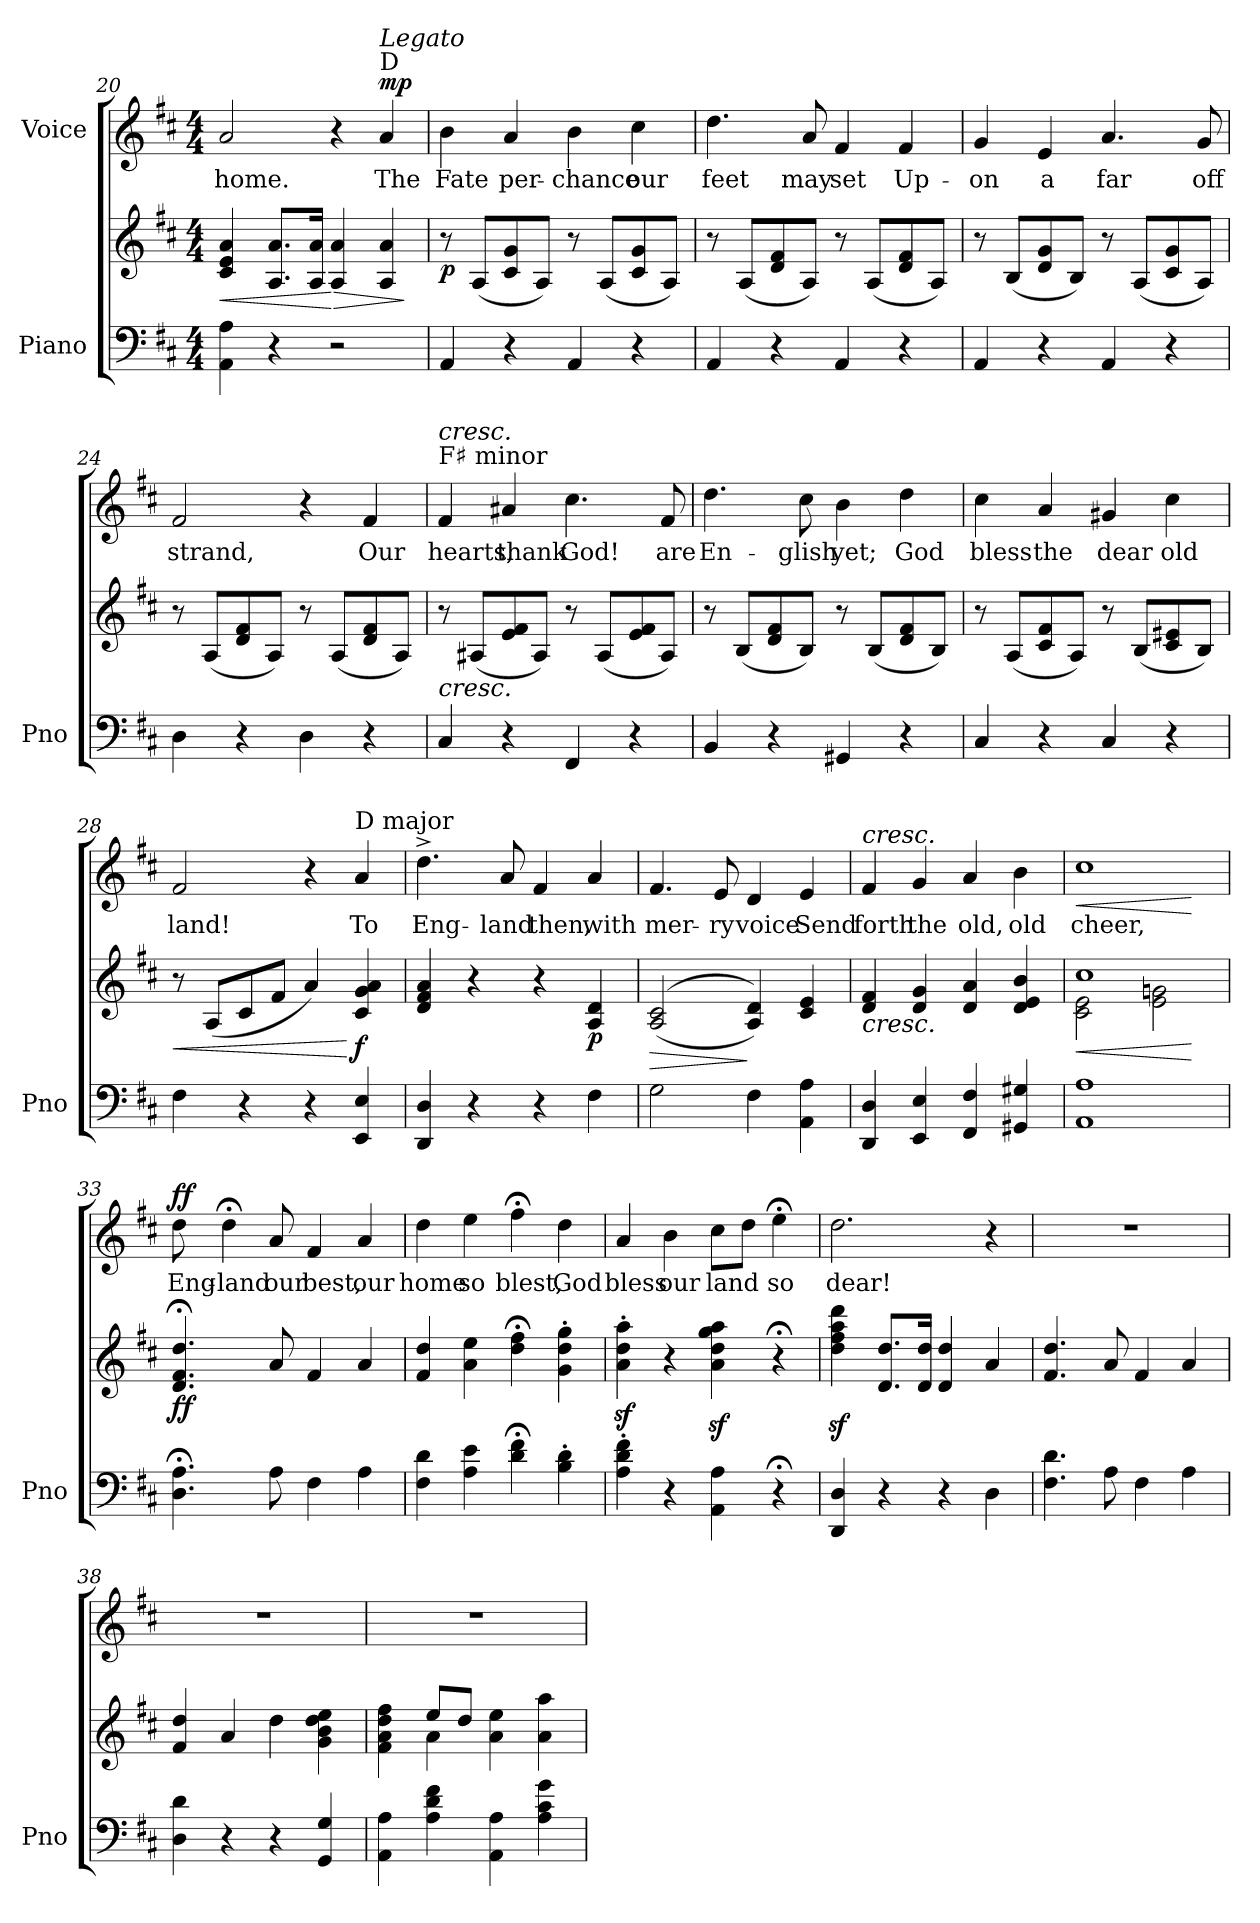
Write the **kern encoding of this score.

**kern	**kern	**dynam	**kern	**text	**dynam
*part2	*part2	*part2	*part1	*part1	*part1
*staff3	*staff2	*staff2/3	*staff1	*staff1	*staff1
*I"Piano	*	*	*I"Voice	*	*
*I'Pno	*	*	*	*	*
*clefF4	*clefG2	*	*clefG2	*	*
*k[f#c#]	*k[f#c#]	*	*k[f#c#]	*	*
*M4/4	*M4/4	*	*M4/4	*	*
=20	=20	=20	=20	=20	=20
!	!	!LO:HP:b	!	!LO:LY:b	!
4AA\ 4A\	4c#/ 4e/ 4a/	<	2a/	home.	.
4r	8.A/ 8.a/L	.	.	.	.
.	16A/ 16a/Jk	.	.	.	.
!	!	!LO:HP:n=1:b	!	!	!
2r	4A/ 4a/	[ >	4r	.	.
!	!	!	!LO:TX:a:t=D	!	!
!	!	!	!LO:TX:a:i:t=Legato	!	!
!	!	!	!	!LO:LY:b	!LO:DY:a
.	4A/ 4a/	.	4a/	The	mp
.	.	]	.	.	.
!!LO:LB:g=z
=21	=21	=21	=21	=21	=21
!	!	!LO:DY:b	!	!LO:LY:b	!
4AA/	8r	p	4b\	Fate	.
.	(<8A/L	.	.	.	.
!	!	!	!	!LO:LY:b	!
4r	8c#/ 8g/	.	4a/	per-	.
.	8A/J)	.	.	.	.
!	!	!	!	!LO:LY:b	!
4AA/	8r	.	4b\	-chance	.
.	(<8A/L	.	.	.	.
!	!	!	!	!LO:LY:b	!
4r	8c#/ 8g/	.	4cc#\	our	.
.	8A/J)	.	.	.	.
=22	=22	=22	=22	=22	=22
!	!	!	!	!LO:LY:b	!
4AA/	8r	.	4.dd\	feet	.
.	(<8A/L	.	.	.	.
4r	8d/ 8f#/	.	.	.	.
!	!	!	!	!LO:LY:b	!
.	8A/J)	.	8a/	may	.
!	!	!	!	!LO:LY:b	!
4AA/	8r	.	4f#/	set	.
.	(<8A/L	.	.	.	.
!	!	!	!	!LO:LY:b	!
4r	8d/ 8f#/	.	4f#/	Up-	.
.	8A/J)	.	.	.	.
=23	=23	=23	=23	=23	=23
!	!	!	!	!LO:LY:b	!
4AA/	8r	.	4g/	-on	.
.	(<8B/L	.	.	.	.
!	!	!	!	!LO:LY:b	!
4r	8d/ 8g/	.	4e/	a	.
.	8B/J)	.	.	.	.
!	!	!	!	!LO:LY:b	!
4AA/	8r	.	4.a/	far	.
.	(<8A/L	.	.	.	.
4r	8c#/ 8g/	.	.	.	.
!	!	!	!	!LO:LY:b	!
.	8A/J)	.	8g/	off	.
=24	=24	=24	=24	=24	=24
!	!	!	!	!LO:LY:b	!
4D\	8r	.	2f#/	strand,	.
.	(<8A/L	.	.	.	.
4r	8d/ 8f#/	.	.	.	.
.	8A/J)	.	.	.	.
4D\	8r	.	4r	.	.
.	(<8A/L	.	.	.	.
!	!	!	!	!LO:LY:b	!
4r	8d/ 8f#/	.	4f#/	Our	.
.	8A/J)	.	.	.	.
!!LO:LB:g=z
=25	=25	=25	=25	=25	=25
!	!	!	!LO:TX:a:t=F♯ minor	!	!
!	!	!	!LO:TX:a:i:t=cresc.	!	!
!	!LO:TX:b:i:t=cresc.	!	!	!	!
!	!	!	!	!LO:LY:b	!
4C#/	8r	.	4f#/	hearts,	.
.	(<8A#X/L	.	.	.	.
!	!	!	!	!LO:LY:b	!
4r	8e/ 8f#/	.	4a#X/	thank	.
.	8A#/J)	.	.	.	.
!	!	!	!	!LO:LY:b	!
4FF#/	8r	.	4.cc#\	God!	.
.	(<8A#/L	.	.	.	.
4r	8e/ 8f#/	.	.	.	.
!	!	!	!	!LO:LY:b	!
.	8A#/J)	.	8f#/	are	.
=26	=26	=26	=26	=26	=26
!	!	!	!	!LO:LY:b	!
4BB/	8r	.	4.dd\	En-	.
.	(<8B/L	.	.	.	.
4r	8d/ 8f#/	.	.	.	.
!	!	!	!	!LO:LY:b	!
.	8B/J)	.	8cc#\	-glish	.
!	!	!	!	!LO:LY:b	!
4GG#X/	8r	.	4b\	yet;	.
.	(<8B/L	.	.	.	.
!	!	!	!	!LO:LY:b	!
4r	8d/ 8f#/	.	4dd\	God	.
.	8B/J)	.	.	.	.
=27	=27	=27	=27	=27	=27
!	!	!	!	!LO:LY:b	!
4C#/	8r	.	4cc#\	bless	.
.	(<8A/L	.	.	.	.
!	!	!	!	!LO:LY:b	!
4r	8c#/ 8f#/	.	4a/	the	.
.	8A/J)	.	.	.	.
!	!	!	!	!LO:LY:b	!
4C#/	8r	.	4g#X/	dear	.
.	(<8B/L	.	.	.	.
!	!	!	!	!LO:LY:b	!
4r	8c#/ 8e#X/	.	4cc#\	old	.
.	8B/J)	.	.	.	.
=28	=28	=28	=28	=28	=28
!	!	!LO:HP:b	!	!LO:LY:b	!
4F#\	8r	<	2f#/	land!	.
.	(<8A/L	.	.	.	.
4r	8c#/	.	.	.	.
.	8f#/J	.	.	.	.
4r	4a/)	.	4r	.	.
!	!	!	!LO:TX:a:t=D major	!	!
!	!	!LO:DY:n=1:b	!	!LO:LY:b	!LO:DY:a
!	!	!	!	!	!LO:DY:n=1:a
4EE/ 4E/	4c#/ 4g/ 4a/	[ f	4a/	To	f other-dynamics
!!LO:LB:g=z
=29	=29	=29	=29	=29	=29
!	!	!	!	!LO:LY:b	!
4DD/ 4D/	4d/ 4f#/ 4a/	.	4.dd^\	Eng-	.
4r	4r	.	.	.	.
!	!	!	!	!LO:LY:b	!
.	.	.	8a/	-land	.
!	!	!	!	!LO:LY:b	!
4r	4r	.	4f#/	then,	.
!	!	!LO:DY:b	!	!LO:LY:b	!
4F#\	4A/ 4d/	p	4a/	with	.
=30	=30	=30	=30	=30	=30
!	!	!LO:HP:b	!	!LO:LY:b	!
2G\	(<(>2A/ 2c#/	>	4.f#/	mer-	.
!	!	!	!	!LO:LY:b	!
.	.	.	8e/	-ry	.
!	!	!	!	!LO:LY:b	!
4F#\	4A/ 4d/))	]	4d/	voice	.
!	!	!	!	!LO:LY:b	!
4AA\ 4A\	4c#/ 4e/	.	4e/	Send	.
=31	=31	=31	=31	=31	=31
!	!	!	!LO:TX:a:i:t=cresc.	!	!
!	!LO:TX:b:i:t=cresc.	!	!	!	!
!	!	!	!	!LO:LY:b	!
4DD/ 4D/	4d/ 4f#/	.	4f#/	forth	.
!	!	!	!	!LO:LY:b	!
4EE/ 4E/	4d/ 4g/	.	4g/	the	.
!	!	!	!	!LO:LY:b	!
4FF#/ 4F#/	4d/ 4a/	.	4a/	old,	.
!	!	!	!	!LO:LY:b	!
4GG#X/ 4G#X/	4d/ 4e/ 4b/	.	4b\	old	.
=32	=32	=32	=32	=32	=32
!	!	!LO:HP:b	!	!LO:LY:b	!LO:HP:b
*	*^	*	*	*	*
1AA 1A	1cc#	2c#\ 2e\	<	1cc#	cheer,	<
.	.	2e\ 2gn\	.	.	.	.
*	*v	*v	*	*	*	*
.	.	[	.	.	[
!!LO:LB:g=z
=33	=33	=33	=33	=33	=33
!	!	!LO:DY:b	!	!LO:LY:b	!LO:DY:a
4.D\;< 4.A\;<	4.d/;< 4.f#/;< 4.dd/;<	ff	8dd\	Eng-	ff
!	!	!	!	!LO:LY:b	!
.	.	.	4dd;<\	-land	.
!	!	!	!	!LO:LY:b	!
8A\	8a/	.	8a/	our	.
!	!	!	!	!LO:LY:b	!
4F#\	4f#/	.	4f#/	best,	.
!	!	!	!	!LO:LY:b	!
4A\	4a/	.	4a/	our	.
=34	=34	=34	=34	=34	=34
!	!	!	!	!LO:LY:b	!
4F#\ 4d\	4f#/ 4dd/	.	4dd\	home	.
!	!	!	!	!LO:LY:b	!
4A\ 4e\	4a\ 4ee\	.	4ee\	so	.
!	!	!	!	!LO:LY:b	!
4d\;< 4f#\;<	4dd\;< 4ff#\;<	.	4ff#;<\	blest,	.
!	!	!	!	!LO:LY:b	!
4B\' 4d\'	4g\' 4dd\' 4gg\'	.	4dd\	God	.
=35	=35	=35	=35	=35	=35
!	!	!	!	!LO:LY:b	!
4A\' 4d\' 4f#\'	4a\z<' 4dd\z<' 4aa\z<'	.	4a/	bless	.
!	!	!	!	!LO:LY:b	!
4r	4r	.	4b\	our	.
!	!	!	!	!LO:LY:b	!
4AA\ 4A\	4a\z< 4dd\z< 4gg\z< 4aa\z<	.	8cc#\L	land	.
.	.	.	8dd\J	.	.
!	!	!	!	!LO:LY:b	!
4r;<	4r;<	.	4ee;<\	so	.
=36	=36	=36	=36	=36	=36
!	!	!	!	!LO:LY:b	!
4DD/ 4D/	4dd\z< 4ff#\z< 4aa\z< 4ddd\z<	.	2.dd\	dear!	.
4r	8.d/ 8.dd/L	.	.	.	.
.	16d/ 16dd/Jk	.	.	.	.
4r	4d/ 4dd/	.	.	.	.
4D\	4a/	.	4r	.	.
!!LO:PB:g=z
=37	=37	=37	=37	=37	=37
4.F#\ 4.d\	4.f#/ 4.dd/	.	1r	.	.
8A\	8a/	.	.	.	.
4F#\	4f#/	.	.	.	.
4A\	4a/	.	.	.	.
=38	=38	=38	=38	=38	=38
4D\ 4d\	4f#/ 4dd/	.	1r	.	.
4r	4a/	.	.	.	.
4r	4dd\	.	.	.	.
4GG/ 4G/	4g\ 4b\ 4dd\ 4ee\	.	.	.	.
=39	=39	=39	=39	=39	=39
*	*^	*	*	*	*
4AA\ 4A\	4f#\ 4a\ 4dd\ 4ff#\	4ryy	.	1r	.	.
4A\ 4d\ 4f#\	8ee/L	4a\	.	.	.	.
.	8dd/J	.	.	.	.	.
4AA\ 4A\	4a\ 4ee\	2ryy	.	.	.	.
4A\ 4c#\ 4g\	4a\ 4aa\	.	.	.	.	.
*	*v	*v	*	*	*	*
=	=	=	=	=	=
*-	*-	*-	*-	*-	*-
